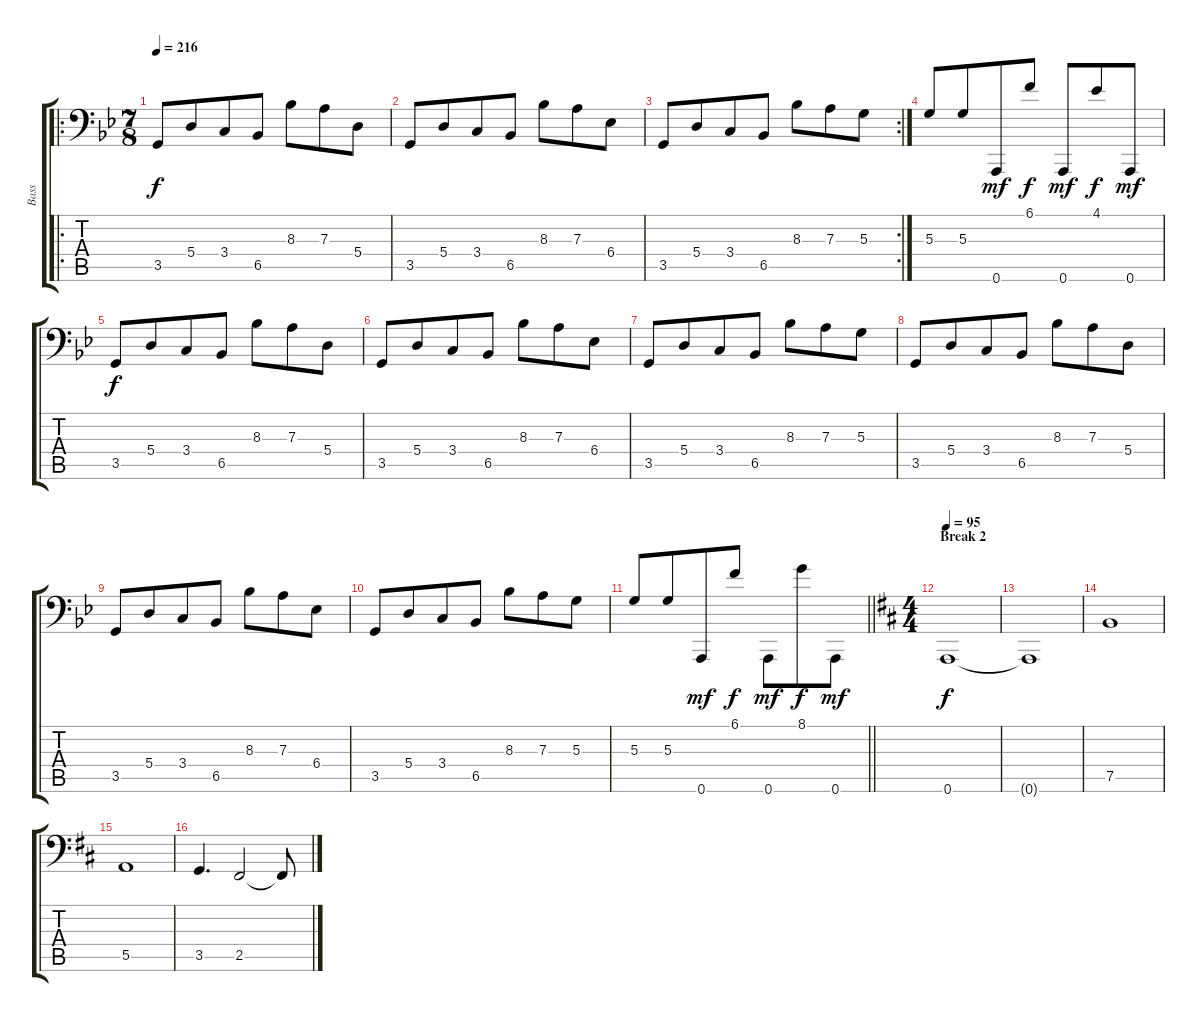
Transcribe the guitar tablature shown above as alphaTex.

\track ("Bass" "Bass") {instrument electricbassfinger}
\staff {score tabs}
\tuning (B2 Gb2 D2 A1 E1 A0) {hide}
\ro
\ts (7 8)
\tempo 216
\clef f4
\ks gminor
3.5.8{dy f} 5.4.8 3.4.8 6.5.8 8.3.8 7.3.8 5.4.8 |
3.5.8 5.4.8 3.4.8 6.5.8 8.3.8 7.3.8 6.4.8 |
\rc 2
3.5.8 5.4.8 3.4.8 6.5.8 8.3.8 7.3.8 5.3.8 |
5.3.8 5.3.8 0.6.8{dy mf} 6.1.8{dy f} 0.6.8{dy mf} 4.1.8{dy f} 0.6.8{dy mf} |
3.5.8{dy f} 5.4.8 3.4.8 6.5.8 8.3.8 7.3.8 5.4.8 |
3.5.8 5.4.8 3.4.8 6.5.8 8.3.8 7.3.8 6.4.8 |
3.5.8 5.4.8 3.4.8 6.5.8 8.3.8 7.3.8 5.3.8 |
3.5.8 5.4.8 3.4.8 6.5.8 8.3.8 7.3.8 5.4.8 |
3.5.8 5.4.8 3.4.8 6.5.8 8.3.8 7.3.8 6.4.8 |
3.5.8 5.4.8 3.4.8 6.5.8 8.3.8 7.3.8 5.3.8 |
\barLineRight lightlight
5.3.8 5.3.8 0.6.8{dy mf} 6.1.8{dy f} 0.6.8{dy mf} 8.1.8{dy f} 0.6.8{dy mf} |
\ts (4 4)
\section ("" "Break 2")
\tempo 95
\ks bminor
0.6.1{dy f} |
0.6{t}.1 |
7.5.1 |
5.5.1 |
3.5.4{d} 2.5.2 2.5{t}.8
